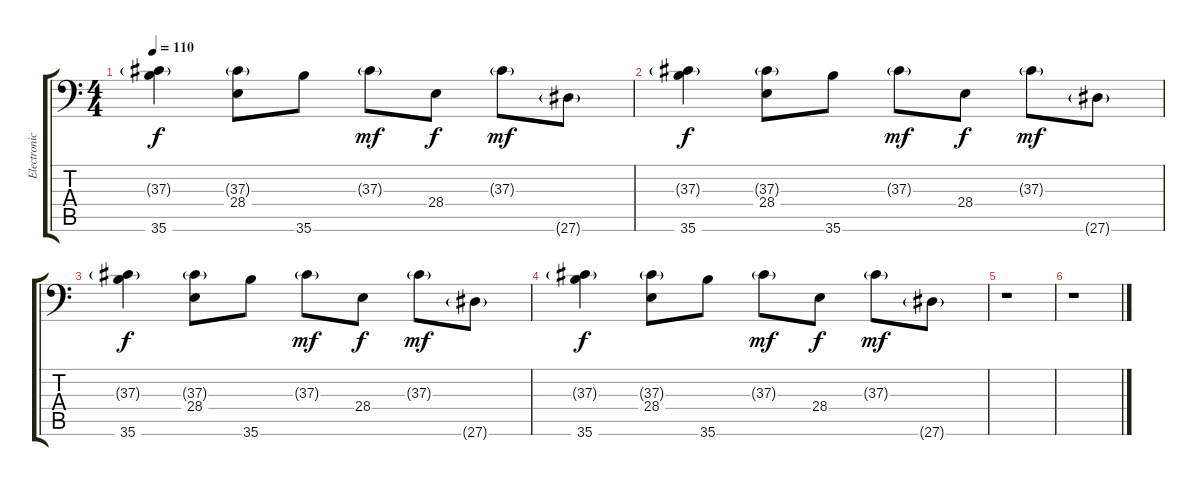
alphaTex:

\track ("Electronic Drums" "Electronic") {instrument acousticgrandpiano}
\staff {score tabs}
\tuning (C-1 C-1 C-1 C-1 C-1 C-1) {hide}
\ts (4 4)
\tempo 110
\clef f4
\ks c
(37.3{g} 35.6).4{dy f} (37.3{g} 28.4).8 35.6.8 37.3{g}.8{dy mf} 28.4.8{dy f} 37.3{g}.8{dy mf} 27.6{g}.8 |
(37.3{g} 35.6).4{dy f} (37.3{g} 28.4).8 35.6.8 37.3{g}.8{dy mf} 28.4.8{dy f} 37.3{g}.8{dy mf} 27.6{g}.8 |
(37.3{g} 35.6).4{dy f} (37.3{g} 28.4).8 35.6.8 37.3{g}.8{dy mf} 28.4.8{dy f} 37.3{g}.8{dy mf} 27.6{g}.8 |
(37.3{g} 35.6).4{dy f} (37.3{g} 28.4).8 35.6.8 37.3{g}.8{dy mf} 28.4.8{dy f} 37.3{g}.8{dy mf} 27.6{g}.8 |
r.1 |
r.1
